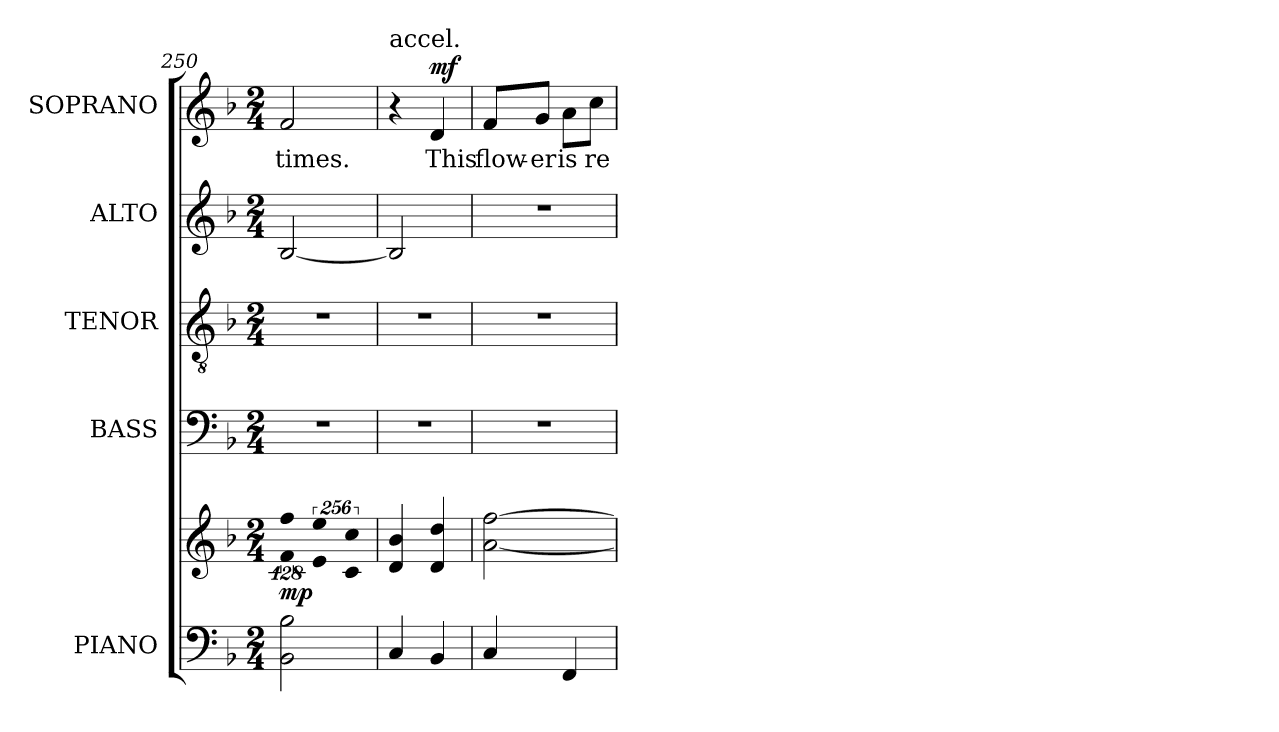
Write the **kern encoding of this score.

**kern	**kern	**dynam	**kern	**kern	**kern	**kern	**text	**dynam
*part5	*part5	*part5	*part4	*part3	*part2	*part1	*part1	*part1
*staff6	*staff5	*staff5/6	*staff4	*staff3	*staff2	*staff1	*staff1	*staff1
*I"PIANO	*	*	*I"BASS	*I"TENOR	*I"ALTO	*I"SOPRANO	*	*
*I'PNO.	*	*	*I'B.	*I'T.	*I'A.	*I'S.	*	*
*clefF4	*clefG2	*	*clefF4	*clefGv2	*clefG2	*clefG2	*	*
*	*	*	*	*ITrd7c12	*	*	*	*
*k[b-]	*k[b-]	*	*k[b-]	*k[b-]	*k[b-]	*k[b-]	*	*
*F:	*F:	*	*F:	*F:	*F:	*F:	*	*
*M2/4	*M2/4	*	*M2/4	*M2/4	*M2/4	*M2/4	*	*
=250	=250	=250	=250	=250	=250	=250	=250	=250
!	!LO:N:vis=4	!	!LO:N:vis=1	!LO:N:vis=1	!	!	!	!
!	!	!	!	!	!	!	!LO:LY:b:color=#000000	!
2BB-i\ 2B-i	512%85fi\ 512%85ffi	mp	2r	2r	[2B-i/	2fi/	times.	.
!	!LO:N:vis=4	!	!	!	!	!	!	!
.	1024%171ei/ 1024%171eei	.	.	.	.	.	.	.
!	!LO:N:vis=4	!	!	!	!	!	!	!
.	1024%171ci/ 1024%171cci	.	.	.	.	.	.	.
=251	=251	=251	=251	=251	=251	=251	=251	=251
!	!	!	!	!	!	!LO:TX:t=accel.	!	!
!	!	!	!LO:N:vis=1	!LO:N:vis=1	!	!	!	!
4Ci/	4di/ 4b-i	.	2r	2r	2B-i/]	4r	.	.
!	!	!	!	!	!	!	!LO:LY:b:color=#000000	!
4BB-i/	4di/ 4ddi	.	.	.	.	4di/	This	mf
=252	=252	=252	=252	=252	=252	=252	=252	=252
!	!	!	!LO:N:vis=1	!LO:N:vis=1	!LO:N:vis=1	!	!	!
!	!	!	!	!	!	!	!LO:LY:b:color=#000000	!
4Ci/	[2ai\ [2ffi	.	2r	2r	2r	8fi/L	flow-	.
!	!	!	!	!	!	!	!LO:LY:b:color=#000000	!
.	.	.	.	.	.	8gi/J	-er	.
!	!	!	!	!	!	!	!LO:LY:b:color=#000000	!
4FFi/	.	.	.	.	.	8ai\L	is	.
!	!	!	!	!	!	!	!LO:LY:b:color=#000000	!
.	.	.	.	.	.	8cci\J	re-	.
=	=	=	=	=	=	=	=	=
*-	*-	*-	*-	*-	*-	*-	*-	*-
